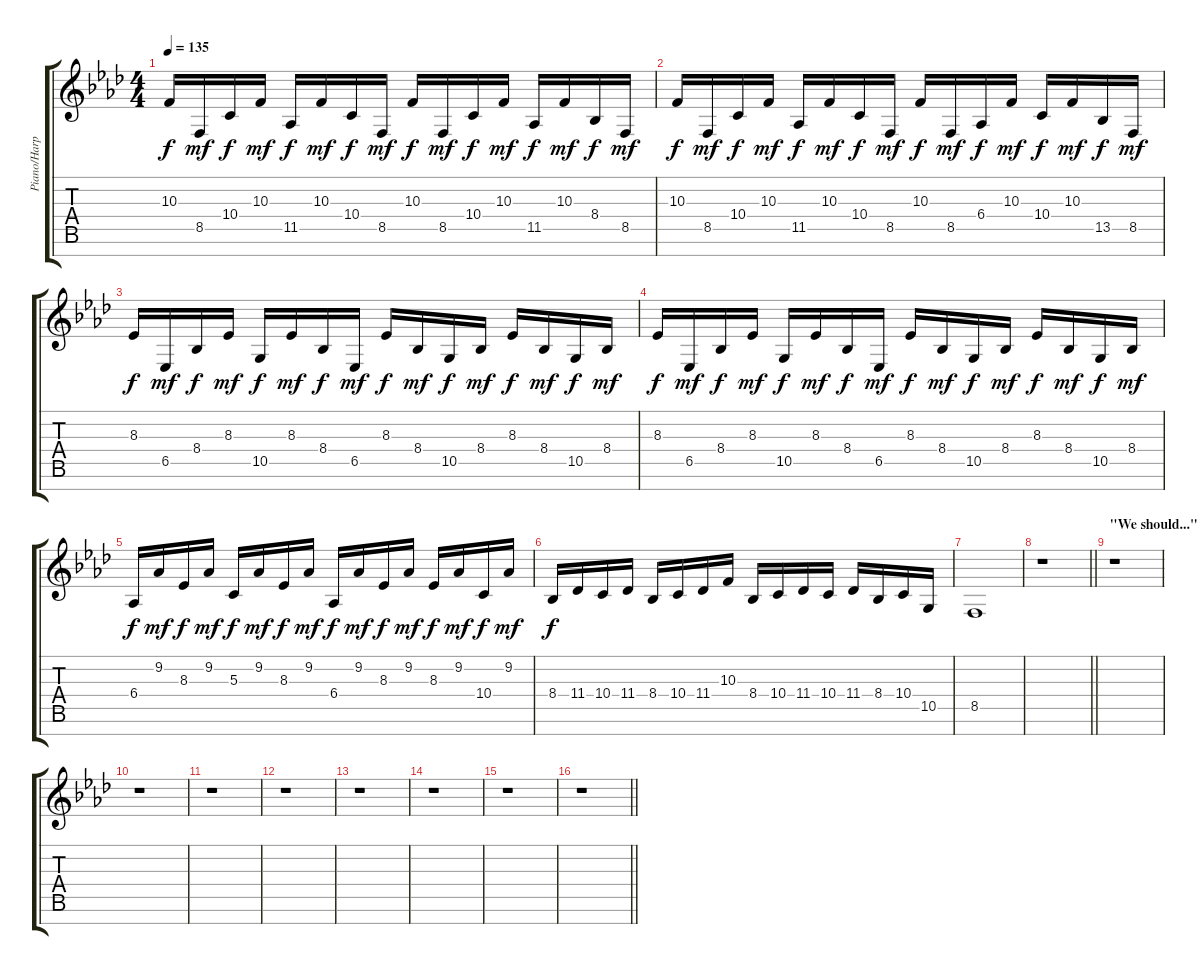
\track ("Piano/Harpsichord" "Piano/Harp") {instrument acousticgrandpiano}
\staff {score tabs}
\tuning (E4 B3 G3 D3 A2 E2 B1) {hide}
\ts (4 4)
\tempo 135
\clef g2
\ks fminor
10.3.16{dy f} 8.5.16{dy mf} 10.4.16{dy f} 10.3.16{dy mf} 11.5.16{dy f} 10.3.16{dy mf} 10.4.16{dy f} 8.5.16{dy mf} 10.3.16{dy f} 8.5.16{dy mf} 10.4.16{dy f} 10.3.16{dy mf} 11.5.16{dy f} 10.3.16{dy mf} 8.4.16{dy f} 8.5.16{dy mf} |
10.3.16{dy f} 8.5.16{dy mf} 10.4.16{dy f} 10.3.16{dy mf} 11.5.16{dy f} 10.3.16{dy mf} 10.4.16{dy f} 8.5.16{dy mf} 10.3.16{dy f} 8.5.16{dy mf} 6.4.16{dy f} 10.3.16{dy mf} 10.4.16{dy f} 10.3.16{dy mf} 13.5.16{dy f} 8.5.16{dy mf} |
8.3.16{dy f} 6.5.16{dy mf} 8.4.16{dy f} 8.3.16{dy mf} 10.5.16{dy f} 8.3.16{dy mf} 8.4.16{dy f} 6.5.16{dy mf} 8.3.16{dy f} 8.4.16{dy mf} 10.5.16{dy f} 8.4.16{dy mf} 8.3.16{dy f} 8.4.16{dy mf} 10.5.16{dy f} 8.4.16{dy mf} |
8.3.16{dy f} 6.5.16{dy mf} 8.4.16{dy f} 8.3.16{dy mf} 10.5.16{dy f} 8.3.16{dy mf} 8.4.16{dy f} 6.5.16{dy mf} 8.3.16{dy f} 8.4.16{dy mf} 10.5.16{dy f} 8.4.16{dy mf} 8.3.16{dy f} 8.4.16{dy mf} 10.5.16{dy f} 8.4.16{dy mf} |
6.4.16{dy f} 9.2.16{dy mf} 8.3.16{dy f} 9.2.16{dy mf} 5.3.16{dy f} 9.2.16{dy mf} 8.3.16{dy f} 9.2.16{dy mf} 6.4.16{dy f} 9.2.16{dy mf} 8.3.16{dy f} 9.2.16{dy mf} 8.3.16{dy f} 9.2.16{dy mf} 10.4.16{dy f} 9.2.16{dy mf} |
8.4.16{dy f} 11.4.16 10.4.16 11.4.16 8.4.16 10.4.16 11.4.16 10.3.16 8.4.16 10.4.16 11.4.16 10.4.16 11.4.16 8.4.16 10.4.16 10.5.16 |
8.5.1 |
\barLineRight lightlight
r.1 |
\section ("" "\"We should...\" (3:53)")
r.1 |
r.1 |
r.1 |
r.1 |
r.1 |
r.1 |
r.1 |
\barLineRight lightlight
r.1
